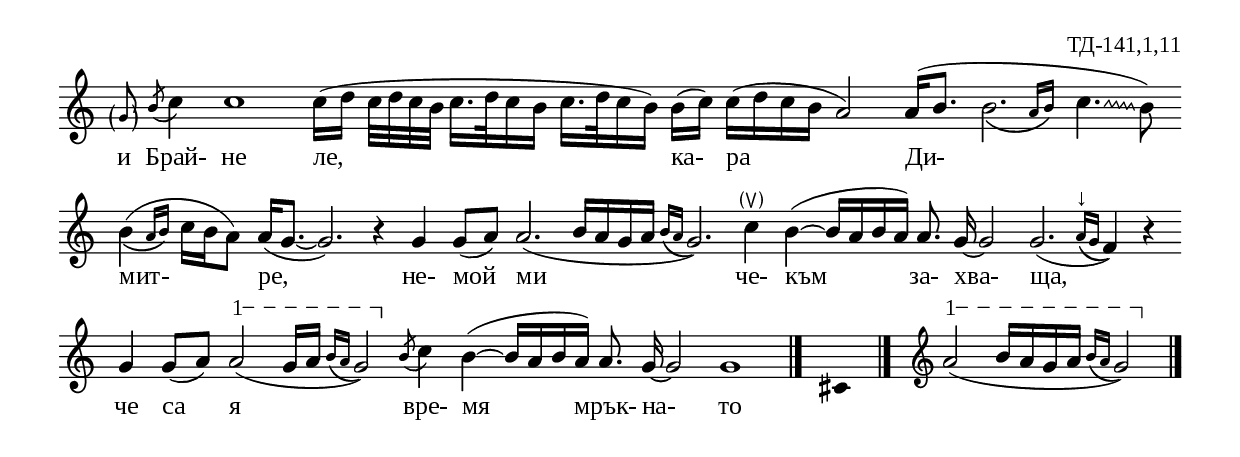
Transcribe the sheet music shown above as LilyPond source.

%{
td_141_1_11
%}

\include "td-preamble.ly"

\score {
\relative c'' {
%\tempo 4 = 144
\cadenzaOn
\phrasingSlurDown
\par
\ii \parenthesize g8
\override Glissando #'style = #'zigzag
\acciaccatura b c4 c1 c16[( d] c32[ d c b] c16.[ d32 c16 b]  c16.[ d32 c16 b])
b[( c]) c[( d c b] a2) 
\bar ""
a16[( b8.] \afterGrace b2.\( { a16[ b]\) } c4.\glissando b8) \bar ""
\afterGrace b4(\( { a16[ b]\) } c[ b a8]) a16[( g8.]~ g2.) r4 g4 g8[( a])
\bar ""
\parS
a2.( b16[ a g a] \grace { b16[\( a] } g2.\)) c4-\parenthesize^\ltoe 
b(~ b16[a b a]) a8. \bar ""
g16\noBeam~ g2 g2.( \grace { a16^"↓"[\( g] } f4\)) r
\bar ""
g4 g8[( a]) 
\varA
a2\startTextSpan( g16[ a] \grace { b[\( a] } g2\stopTextSpan\)) 
\acciaccatura b8 c4 b(~ b16[ a b a]) a8. g16\noBeam~ g2 g1
 \bar "|." 
s4 \fixB cis, \fixC
 \bar "|."  
 s16 \clef treble
\varA
a'2\startTextSpan( b16[ a g a] \grace { b[\( a] } g2\stopTextSpan\)) 
 \bar "|."  
}
\addlyrics { и Брай- не ле, ка- ра Ди- мит- ре, не- мой ми че- към за- хва- ща, 
че са я вре- мя мрък- на- то }
%
\layout {
   \context { 
	    \Staff \remove "Time_signature_engraver" } 
  indent = #0
  line-width = 190\mm
  ragged-right=##f
}
%
\midi { 
	\context {
		\Score tempoWholesPerMinute = #(ly:make-moment 144 4)
		}
	}
}
%
\header{
  opus = "ТД-141,1,11"
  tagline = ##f
}


